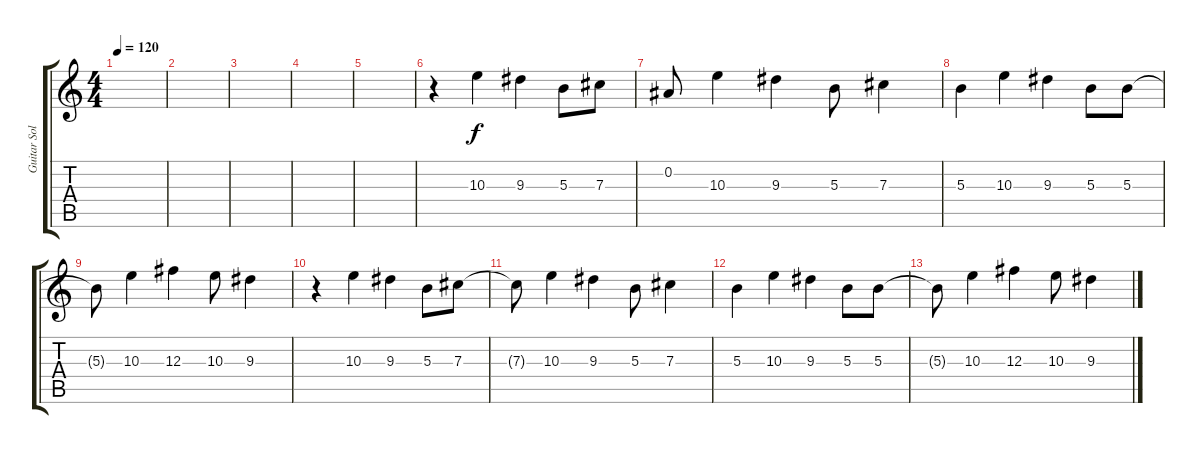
\track ("Guitar Solo" "Guitar Sol") {instrument distortionguitar}
\staff {score tabs}
\tuning (Eb4 Bb3 Gb3 Db3 Ab2 Eb2) {hide}
\ts (4 4)
\tempo 120
\clef g2
\ks c
|
|
|
|
|
r.4 10.3.4 9.3.4 5.3.8 7.3.8 |
0.2.8 10.3.4 9.3.4 5.3.8 7.3.4 |
5.3.4 10.3.4 9.3.4 5.3.8 5.3.8 |
5.3{t}.8 10.3.4 12.3.4 10.3.8 9.3.4 |
r.4 10.3.4 9.3.4 5.3.8 7.3.8 |
7.3{t}.8 10.3.4 9.3.4 5.3.8 7.3.4 |
5.3.4 10.3.4 9.3.4 5.3.8 5.3.8 |
5.3{t}.8 10.3.4 12.3.4 10.3.8 9.3.4
